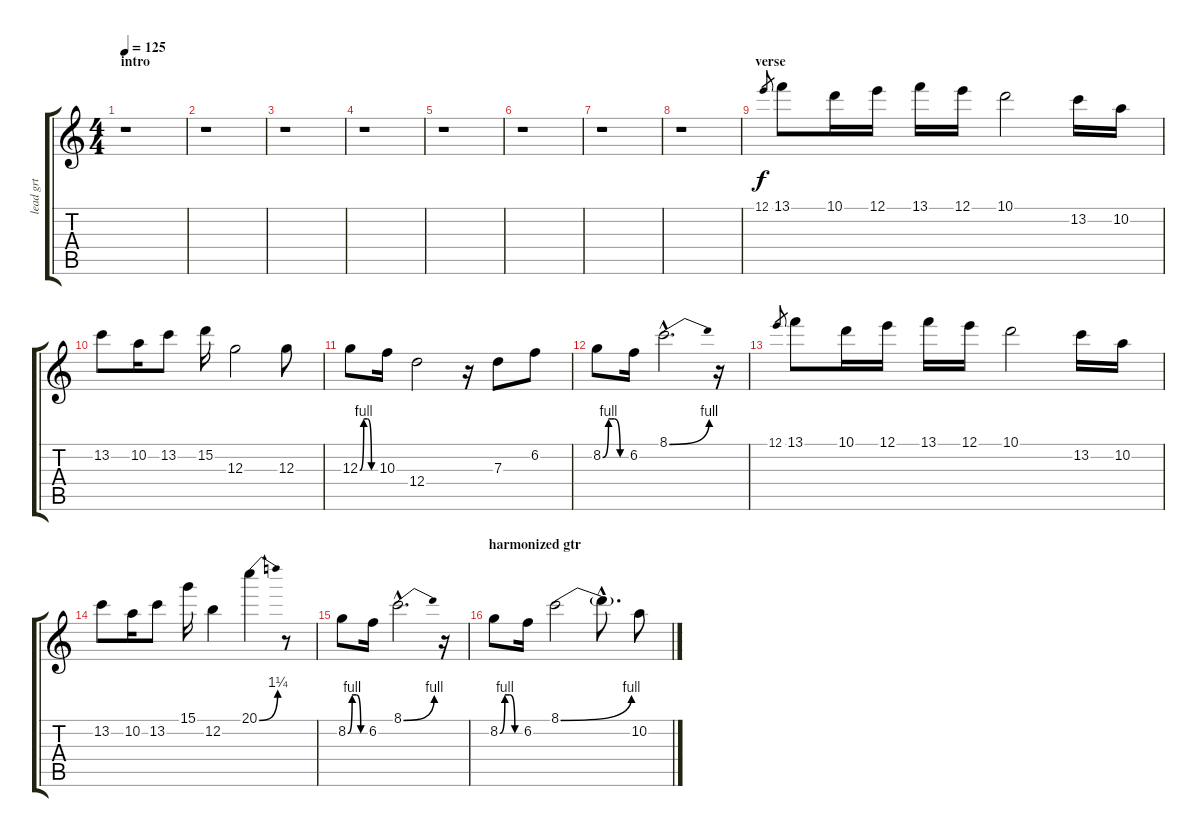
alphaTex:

\track ("lead grt" "lead grt") {instrument overdrivenguitar}
\staff {score tabs}
\tuning (E4 B3 G3 D3 A2 E2) {hide}
\ts (4 4)
\section ("" "intro")
\tempo 125
\clef g2
\ks c
r.1{dy f instrument overdrivenguitar} |
r.1 |
r.1 |
r.1 |
r.1 |
r.1 |
r.1 |
r.1 |
\section ("" "verse")
12.1.8{gr} 13.1.8 10.1.16 12.1.16 13.1.16 12.1.16 10.1.2 13.2.16 10.2.16 |
13.2.8 10.2.16 13.2.8 15.2.16 12.3.2 12.3.8 |
12.3{be (custom 0 0 15 4 30 4 45 0 60 0)}.8 10.3.16 12.4.2 r.16 7.3.8 6.2.8 |
8.2{be (custom 0 0 15 4 30 4 45 0 60 0)}.8 6.2.16 8.1{be (bend 0 0 60 4) hac}.2{d} r.16 |
12.1.8{gr} 13.1.8 10.1.16 12.1.16 13.1.16 12.1.16 10.1.2 13.2.16 10.2.16 |
13.2.8 10.2.16 13.2.8 15.1.16 12.2.4 20.1{be (bend 0 0 60 5)}.4{volume 9} r.8 |
8.2{be (custom 0 0 15 4 30 4 45 0 60 0)}.8{volume 11} 6.2.16 8.1{be (bend 0 0 60 4) hac}.2{d} r.16 |
\section ("" "harmonized gtr")
8.2{be (custom 0 0 15 4 30 4 45 0 60 0)}.8 6.2.16 8.1{be (bend 0 0 60 4)}.2 8.1{hac t}.8{d} 10.2.8
